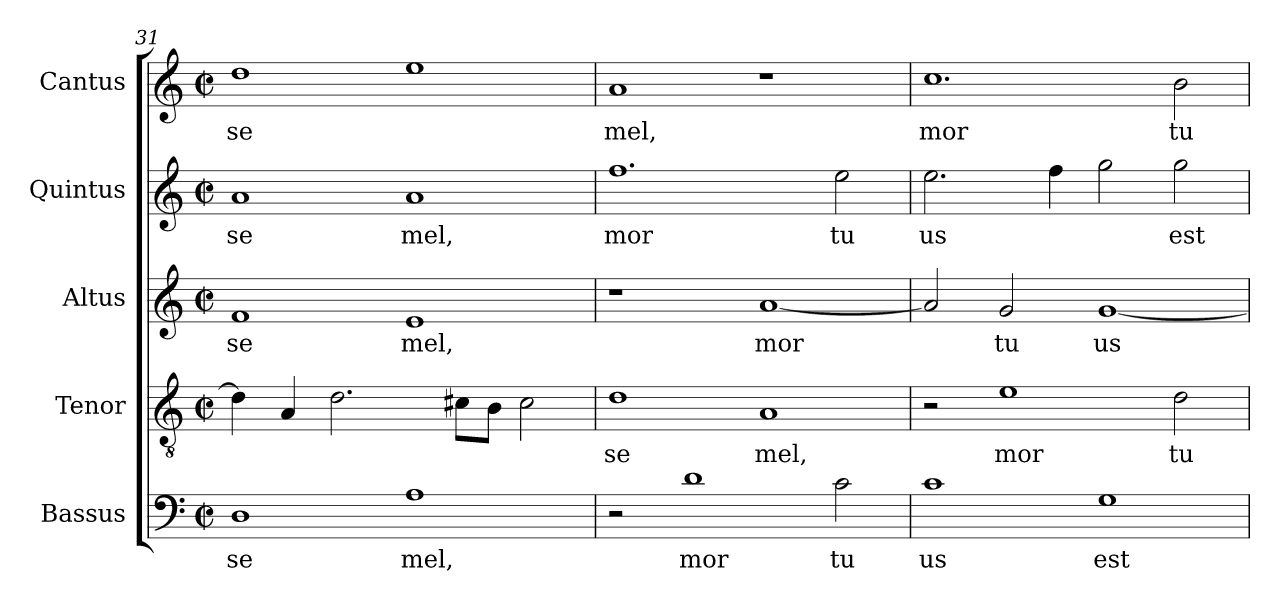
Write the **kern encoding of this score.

**kern	**text	**kern	**text	**kern	**text	**kern	**text	**kern	**text
*part5	*part5	*part4	*part4	*part3	*part3	*part2	*part2	*part1	*part1
*staff5	*staff5	*staff4	*staff4	*staff3	*staff3	*staff2	*staff2	*staff1	*staff1
*I"Bassus	*	*I"Tenor	*	*I"Altus	*	*I"Quintus	*	*I"Cantus	*
*clefF4	*	*clefGv2	*	*clefG2	*	*clefG2	*	*clefG2	*
*k[]	*	*k[]	*	*k[]	*	*k[]	*	*k[]	*
*C:	*	*C:	*	*C:	*	*C:	*	*C:	*
*M2/2	*	*M2/2	*	*M2/2	*	*M2/2	*	*M2/2	*
*met(c|)	*	*met(c|)	*	*met(c|)	*	*met(c|)	*	*met(c|)	*
=31	=31	=31	=31	=31	=31	=31	=31	=31	=31
!	!LO:LY:b:cj	!	!LO:LY:b:cj	!	!LO:LY:b:cj	!	!LO:LY:b:cj	!	!LO:LY:b:cj
1D	se	4d\]	.	1f	se	1a	se	1dd	se
!	!	!	!LO:LY:b:cj	!	!	!	!	!	!
.	.	4A/	.	.	.	.	.	.	.
!	!	!	!LO:LY:b:cj	!	!	!	!	!	!
.	.	2.d\	.	.	.	.	.	.	.
!	!LO:LY:b:cj	!	!	!	!LO:LY:b:cj	!	!LO:LY:b:cj	!	!LO:LY:b:cj
1A	mel,	.	.	1e	mel,	1a	mel,	1ee	.
!	!	!	!LO:LY:b:cj	!	!	!	!	!	!
.	.	8c#\L	.	.	.	.	.	.	.
!	!	!	!LO:LY:b:cj	!	!	!	!	!	!
.	.	8B\J	.	.	.	.	.	.	.
!	!	!	!LO:LY:b:cj	!	!	!	!	!	!
.	.	2c#\	.	.	.	.	.	.	.
=32	=32	=32	=32	=32	=32	=32	=32	=32	=32
!	!	!	!LO:LY:b:cj	!	!	!	!LO:LY:b:cj	!	!LO:LY:b:cj
2r	.	1d	se	1r	.	1.ff	mor	1a	mel,
!	!LO:LY:b:cj	!	!	!	!	!	!	!	!
1d	mor	.	.	.	.	.	.	.	.
!	!	!	!LO:LY:b:cj	!	!LO:LY:b:cj	!	!	!	!
.	.	1A	mel,	[<1a	mor	.	.	1r	.
!	!LO:LY:b:cj	!	!	!	!	!	!LO:LY:b:cj	!	!
2c\	tu	.	.	.	.	2ee\	tu	.	.
=33	=33	=33	=33	=33	=33	=33	=33	=33	=33
!	!LO:LY:b:cj	!	!	!	!LO:LY:b:cj	!	!LO:LY:b:cj	!	!LO:LY:b:cj
1c	us	2r	.	2a/]	.	2.ee\	us	1.cc	mor
!	!	!	!LO:LY:b:cj	!	!LO:LY:b:cj	!	!	!	!
.	.	1e	mor	2g/	tu	.	.	.	.
!	!	!	!	!	!	!	!LO:LY:b:cj	!	!
.	.	.	.	.	.	4ff\	.	.	.
!	!LO:LY:b:cj	!	!	!	!LO:LY:b:cj	!	!LO:LY:b:cj	!	!
1G	est	.	.	[>1g	us	2gg\	.	.	.
!	!	!	!LO:LY:b:cj	!	!	!	!LO:LY:b:cj	!	!LO:LY:b:cj
.	.	2d\	tu	.	.	2gg\	est	2b\	tu
=	=	=	=	=	=	=	=	=	=
*-	*-	*-	*-	*-	*-	*-	*-	*-	*-
